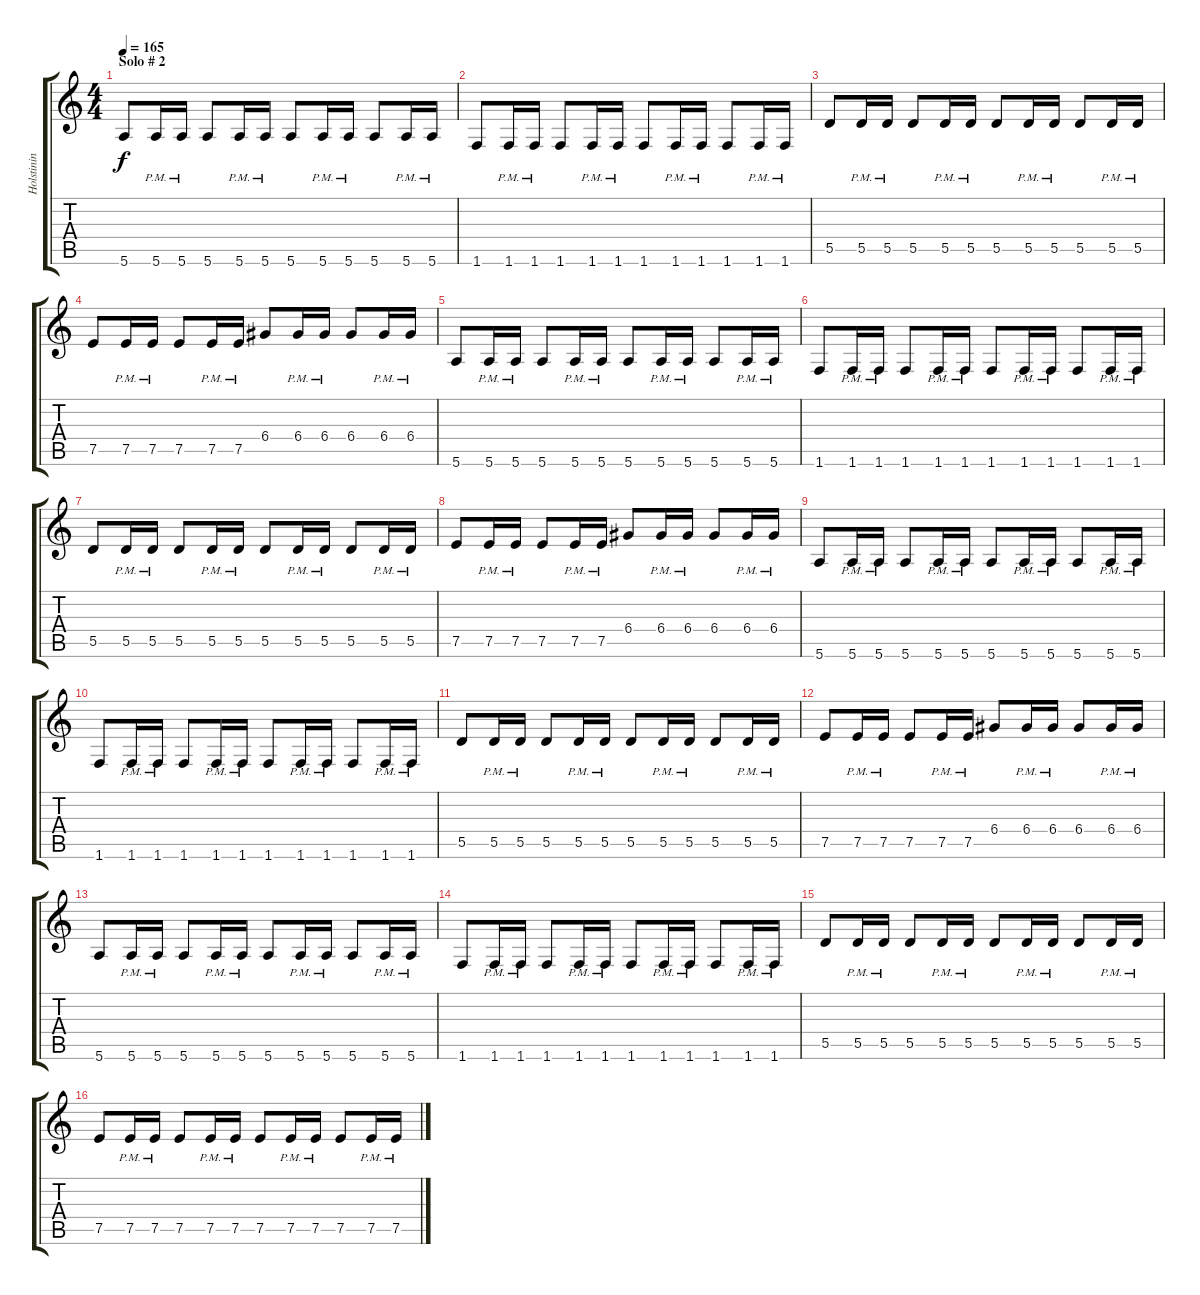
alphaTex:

\track ("Holstinin" "Holstinin") {instrument distortionguitar}
\staff {score tabs}
\tuning (E4 B3 G3 D3 A2 E2) {hide}
\ts (4 4)
\section ("" "Solo # 2")
\tempo 165
\clef g2
\ks c
5.6.8{dy f volume 16 balance 8} 5.6{pm}.16 5.6{pm}.16 5.6.8 5.6{pm}.16 5.6{pm}.16 5.6.8 5.6{pm}.16 5.6{pm}.16 5.6.8 5.6{pm}.16 5.6{pm}.16 |
1.6.8 1.6{pm}.16 1.6{pm}.16 1.6.8 1.6{pm}.16 1.6{pm}.16 1.6.8 1.6{pm}.16 1.6{pm}.16 1.6.8 1.6{pm}.16 1.6{pm}.16 |
5.5.8 5.5{pm}.16 5.5{pm}.16 5.5.8 5.5{pm}.16 5.5{pm}.16 5.5.8 5.5{pm}.16 5.5{pm}.16 5.5.8 5.5{pm}.16 5.5{pm}.16 |
7.5.8 7.5{pm}.16 7.5{pm}.16 7.5.8 7.5{pm}.16 7.5{pm}.16 6.4.8 6.4{pm}.16 6.4{pm}.16 6.4.8 6.4{pm}.16 6.4{pm}.16 |
5.6.8 5.6{pm}.16 5.6{pm}.16 5.6.8 5.6{pm}.16 5.6{pm}.16 5.6.8 5.6{pm}.16 5.6{pm}.16 5.6.8 5.6{pm}.16 5.6{pm}.16 |
1.6.8 1.6{pm}.16 1.6{pm}.16 1.6.8 1.6{pm}.16 1.6{pm}.16 1.6.8 1.6{pm}.16 1.6{pm}.16 1.6.8 1.6{pm}.16 1.6{pm}.16 |
5.5.8 5.5{pm}.16 5.5{pm}.16 5.5.8 5.5{pm}.16 5.5{pm}.16 5.5.8 5.5{pm}.16 5.5{pm}.16 5.5.8 5.5{pm}.16 5.5{pm}.16 |
7.5.8 7.5{pm}.16 7.5{pm}.16 7.5.8 7.5{pm}.16 7.5{pm}.16 6.4.8 6.4{pm}.16 6.4{pm}.16 6.4.8 6.4{pm}.16 6.4{pm}.16 |
5.6.8 5.6{pm}.16 5.6{pm}.16 5.6.8 5.6{pm}.16 5.6{pm}.16 5.6.8 5.6{pm}.16 5.6{pm}.16 5.6.8 5.6{pm}.16 5.6{pm}.16 |
1.6.8 1.6{pm}.16 1.6{pm}.16 1.6.8 1.6{pm}.16 1.6{pm}.16 1.6.8 1.6{pm}.16 1.6{pm}.16 1.6.8 1.6{pm}.16 1.6{pm}.16 |
5.5.8 5.5{pm}.16 5.5{pm}.16 5.5.8 5.5{pm}.16 5.5{pm}.16 5.5.8 5.5{pm}.16 5.5{pm}.16 5.5.8 5.5{pm}.16 5.5{pm}.16 |
7.5.8 7.5{pm}.16 7.5{pm}.16 7.5.8 7.5{pm}.16 7.5{pm}.16 6.4.8 6.4{pm}.16 6.4{pm}.16 6.4.8 6.4{pm}.16 6.4{pm}.16 |
5.6.8 5.6{pm}.16 5.6{pm}.16 5.6.8 5.6{pm}.16 5.6{pm}.16 5.6.8 5.6{pm}.16 5.6{pm}.16 5.6.8 5.6{pm}.16 5.6{pm}.16 |
1.6.8 1.6{pm}.16 1.6{pm}.16 1.6.8 1.6{pm}.16 1.6{pm}.16 1.6.8 1.6{pm}.16 1.6{pm}.16 1.6.8 1.6{pm}.16 1.6{pm}.16 |
5.5.8 5.5{pm}.16 5.5{pm}.16 5.5.8 5.5{pm}.16 5.5{pm}.16 5.5.8 5.5{pm}.16 5.5{pm}.16 5.5.8 5.5{pm}.16 5.5{pm}.16 |
7.5.8 7.5{pm}.16 7.5{pm}.16 7.5.8 7.5{pm}.16 7.5{pm}.16 7.5.8 7.5{pm}.16 7.5{pm}.16 7.5.8 7.5{pm}.16 7.5{pm}.16
